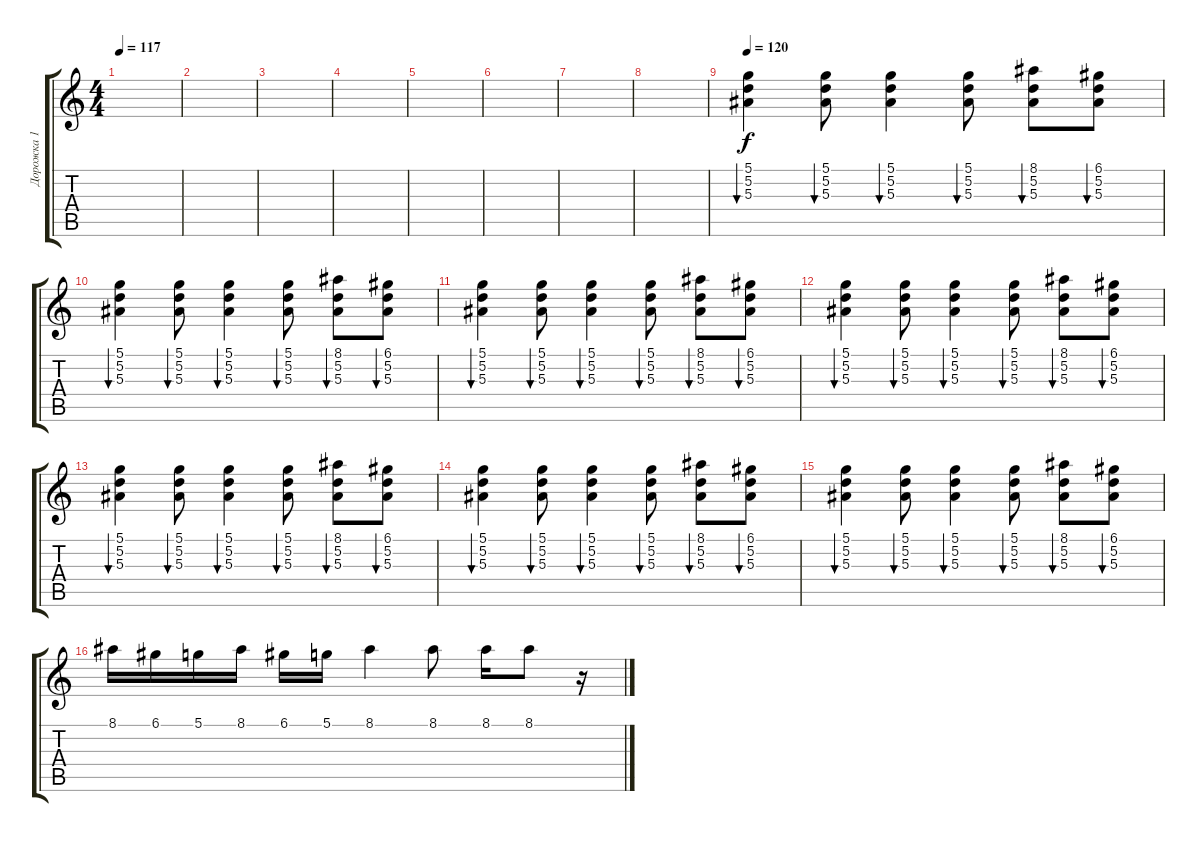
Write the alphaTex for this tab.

\track ("Дорожка 1" "Дорожка 1") {instrument electricguitarjazz}
\staff {score tabs}
\tuning (D4 A3 F3 C3 G2 D2) {hide}
\ts (4 4)
\tempo 117
\clef g2
\ks c
|
|
|
|
|
|
|
|
\tempo 120
(5.1 5.2 5.3).4{bu 120} (5.1 5.2 5.3).8{bu 120} (5.1 5.2 5.3).4{bu 120} (5.1 5.2 5.3).8{bu 120} (8.1 5.2 5.3).8{bu 120} (6.1 5.2 5.3).8{bu 120} |
(5.1 5.2 5.3).4{bu 120} (5.1 5.2 5.3).8{bu 120} (5.1 5.2 5.3).4{bu 120} (5.1 5.2 5.3).8{bu 120} (8.1 5.2 5.3).8{bu 120} (6.1 5.2 5.3).8{bu 120} |
(5.1 5.2 5.3).4{bu 120} (5.1 5.2 5.3).8{bu 120} (5.1 5.2 5.3).4{bu 120} (5.1 5.2 5.3).8{bu 120} (8.1 5.2 5.3).8{bu 120} (6.1 5.2 5.3).8{bu 120} |
(5.1 5.2 5.3).4{bu 120} (5.1 5.2 5.3).8{bu 120} (5.1 5.2 5.3).4{bu 120} (5.1 5.2 5.3).8{bu 120} (8.1 5.2 5.3).8{bu 120} (6.1 5.2 5.3).8{bu 120} |
(5.1 5.2 5.3).4{bu 120} (5.1 5.2 5.3).8{bu 120} (5.1 5.2 5.3).4{bu 120} (5.1 5.2 5.3).8{bu 120} (8.1 5.2 5.3).8{bu 120} (6.1 5.2 5.3).8{bu 120} |
(5.1 5.2 5.3).4{bu 120} (5.1 5.2 5.3).8{bu 120} (5.1 5.2 5.3).4{bu 120} (5.1 5.2 5.3).8{bu 120} (8.1 5.2 5.3).8{bu 120} (6.1 5.2 5.3).8{bu 120} |
(5.1 5.2 5.3).4{bu 120} (5.1 5.2 5.3).8{bu 120} (5.1 5.2 5.3).4{bu 120} (5.1 5.2 5.3).8{bu 120} (8.1 5.2 5.3).8{bu 120} (6.1 5.2 5.3).8{bu 120} |
8.1.16 6.1.16 5.1.16 8.1.16 6.1.16 5.1.16 8.1.4 8.1.8 8.1.16 8.1.8 r.16
